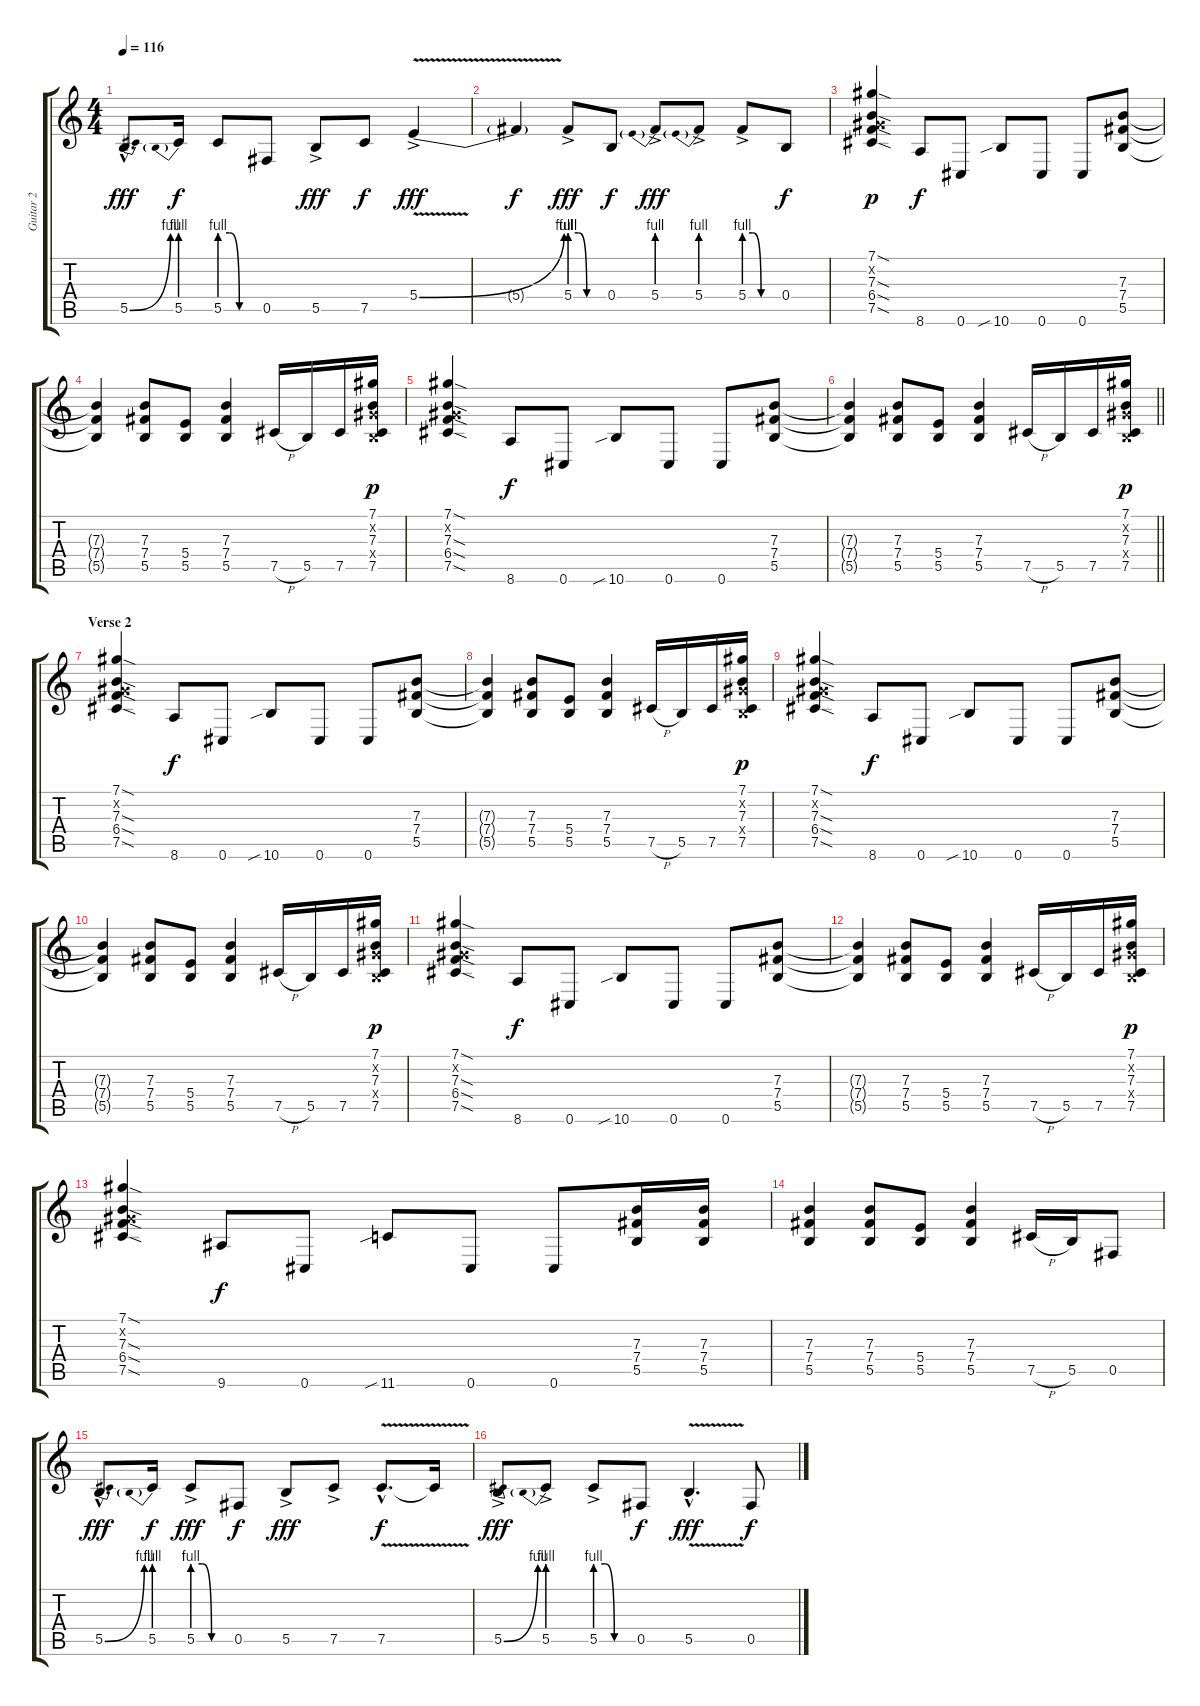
\track ("Guitar 2" "Guitar 2") {instrument distortionguitar}
\staff {score tabs}
\tuning (Db4 Ab3 E3 B2 Gb2 Db2) {hide}
\ts (4 4)
\tempo 116
\clef g2
\ks c
5.5{be (bend 0 0 60 4) hac}.8{d dy fff} 5.5{be (prebend 0 4 60 4)}.16{dy f} 5.5{be (custom 0 4 15 4 30 0 40 0 60 0)}.8 0.5.8 5.5{ac}.8{dy fff} 7.5.8{dy f} 5.4{be (bend 0 0 60 4) v ac}.4{dy fff} |
5.4{t}.4{dy f} 5.4{be (custom 0 4 15 4 30 0 40 0 60 0) ac}.8{dy fff} 0.4.8{dy f} 5.4{be (prebend 0 4 60 4) ac}.8{dy fff} 5.4{be (prebend 0 4 60 4) ac}.8 5.4{be (custom 0 4 15 4 30 0 40 0 60 0) ac}.8 0.4.8{dy f} |
(7.1{sod} 0.2{x} 7.3{sod} 6.4{sod} 7.5{sod}).4{dy p} 8.6.8{dy f} 0.6.8 10.6{sib}.8 0.6.8 0.6.8 (7.3 7.4 5.5).8 |
(7.3{t} 7.4{t} 5.5{t}).4 (7.3 7.4 5.5).8 (5.4 5.5).8 (7.3 7.4 5.5).4 7.5{h}.16 5.5.16 7.5.16 (7.1 0.2{x} 7.3 0.4{x} 7.5).16{dy p} |
(7.1{sod} 0.2{x} 7.3{sod} 6.4{sod} 7.5{sod}).4 8.6.8{dy f} 0.6.8 10.6{sib}.8 0.6.8 0.6.8 (7.3 7.4 5.5).8 |
\barLineRight lightlight
(7.3{t} 7.4{t} 5.5{t}).4 (7.3 7.4 5.5).8 (5.4 5.5).8 (7.3 7.4 5.5).4 7.5{h}.16 5.5.16 7.5.16 (7.1 0.2{x} 7.3 0.4{x} 7.5).16{dy p} |
\section ("" "Verse 2")
(7.1{sod} 0.2{x} 7.3{sod} 6.4{sod} 7.5{sod}).4 8.6.8{dy f} 0.6.8 10.6{sib}.8 0.6.8 0.6.8 (7.3 7.4 5.5).8 |
(7.3{t} 7.4{t} 5.5{t}).4 (7.3 7.4 5.5).8 (5.4 5.5).8 (7.3 7.4 5.5).4 7.5{h}.16 5.5.16 7.5.16 (7.1 0.2{x} 7.3 0.4{x} 7.5).16{dy p} |
(7.1{sod} 0.2{x} 7.3{sod} 6.4{sod} 7.5{sod}).4 8.6.8{dy f} 0.6.8 10.6{sib}.8 0.6.8 0.6.8 (7.3 7.4 5.5).8 |
(7.3{t} 7.4{t} 5.5{t}).4 (7.3 7.4 5.5).8 (5.4 5.5).8 (7.3 7.4 5.5).4 7.5{h}.16 5.5.16 7.5.16 (7.1 0.2{x} 7.3 0.4{x} 7.5).16{dy p} |
(7.1{sod} 0.2{x} 7.3{sod} 6.4{sod} 7.5{sod}).4 8.6.8{dy f} 0.6.8 10.6{sib}.8 0.6.8 0.6.8 (7.3 7.4 5.5).8 |
(7.3{t} 7.4{t} 5.5{t}).4 (7.3 7.4 5.5).8 (5.4 5.5).8 (7.3 7.4 5.5).4 7.5{h}.16 5.5.16 7.5.16 (7.1 0.2{x} 7.3 0.4{x} 7.5).16{dy p} |
(7.1{sod} 0.2{x} 7.3{sod} 6.4{sod} 7.5{sod}).4 9.6.8{dy f} 0.6.8 11.6{sib}.8 0.6.8 0.6.8 (7.3 7.4 5.5).16 (7.3 7.4 5.5).16 |
(7.3 7.4 5.5).4 (7.3 7.4 5.5).8 (5.4 5.5).8 (7.3 7.4 5.5).4 7.5{h}.16 5.5.16 0.5.8 |
5.5{be (bend 0 0 60 4) hac}.8{d dy fff} 5.5{be (prebend 0 4 60 4)}.16{dy f} 5.5{be (custom 0 4 15 4 30 0 40 0 60 0) ac}.8{dy fff} 0.5.8{dy f} 5.5{ac}.8{dy fff} 7.5{ac}.8 7.5{v hac}.8{d dy f} 7.5{t}.16 |
5.5{be (bend 0 0 60 4) ac}.8{dy fff} 5.5{be (prebend 0 4 60 4) ac}.8 5.5{be (custom 0 4 15 4 30 0 40 0 60 0) ac}.8 0.5.8{dy f} 5.5{v hac}.4{d dy fff} 0.5.8{dy f}
